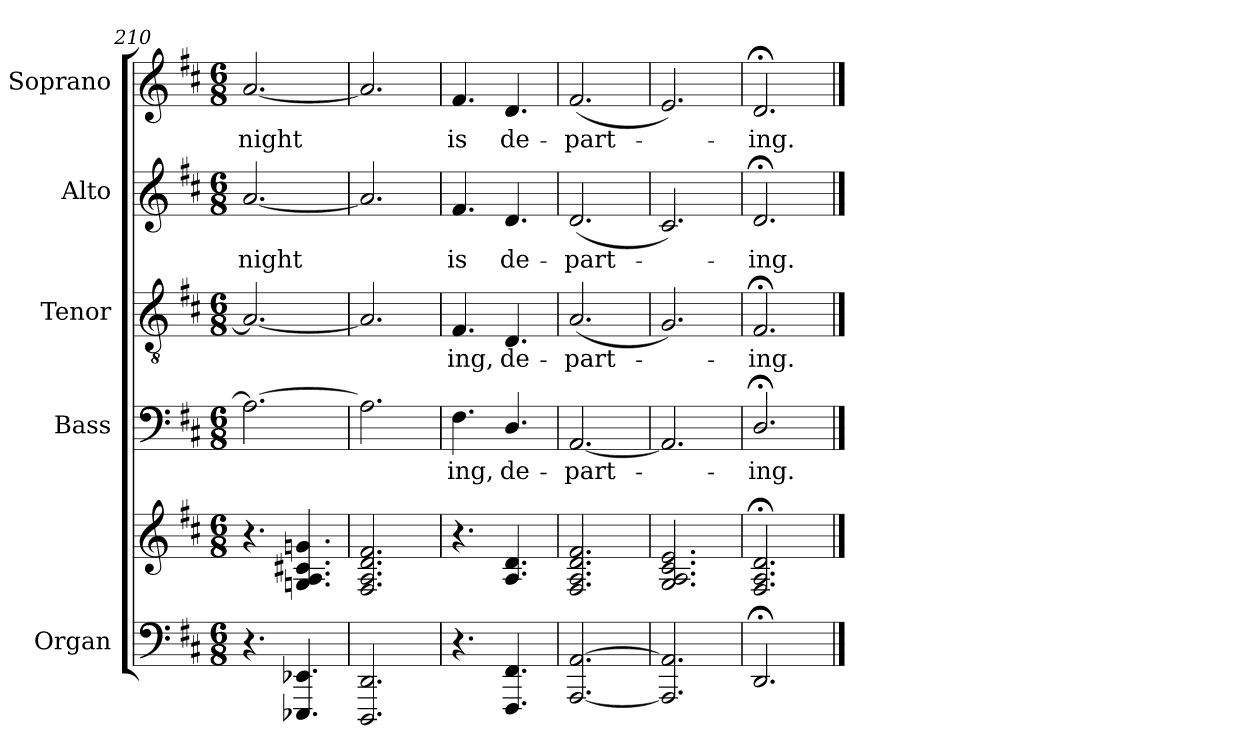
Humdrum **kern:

**kern	**kern	**kern	**text	**kern	**text	**kern	**text	**kern	**text
*part5	*part5	*part4	*part4	*part3	*part3	*part2	*part2	*part1	*part1
*staff6	*staff5	*staff4	*staff4	*staff3	*staff3	*staff2	*staff2	*staff1	*staff1
*I"Organ	*	*I"Bass	*	*I"Tenor	*	*I"Alto	*	*I"Soprano	*
*	*	*I'B	*	*I'T	*	*I'A	*	*I'S	*
*clefF4	*clefG2	*clefF4	*	*clefGv2	*	*clefG2	*	*clefG2	*
*k[f#c#]	*k[f#c#]	*k[f#c#]	*	*k[f#c#]	*	*k[f#c#]	*	*k[f#c#]	*
*D:	*D:	*D:	*	*D:	*	*D:	*	*D:	*
*M6/8	*M6/8	*M6/8	*	*M6/8	*	*M6/8	*	*M6/8	*
=210	=210	=210	=210	=210	=210	=210	=210	=210	=210
!	!	!	!	!	!	!	!LO:LY:b	!	!LO:LY:b
4.r	4.r	2.A_	.	2.A_	.	[2.a	night	[2.a	night
4.EEE-X 4.EE-X	4.Gn 4.A 4.c#X 4.gn	.	.	.	.	.	.	.	.
=211	=211	=211	=211	=211	=211	=211	=211	=211	=211
2.DDD 2.DD	2.F# 2.A 2.d 2.f#	2.A]	.	2.A]	.	2.a]	.	2.a]	.
=212	=212	=212	=212	=212	=212	=212	=212	=212	=212
!	!	!	!LO:LY:b	!	!LO:LY:b	!	!LO:LY:b	!	!LO:LY:b
4.r	4.r	4.F#	ing,	4.F#	ing,	4.f#	is	4.f#	is
!	!	!	!LO:LY:b	!	!LO:LY:b	!	!LO:LY:b	!	!LO:LY:b
4.FFF# 4.FF#	4.A 4.d	4.D/	de-	4.D	de-	4.d	de-	4.d	de-
=213	=213	=213	=213	=213	=213	=213	=213	=213	=213
!	!	!	!LO:LY:b	!	!LO:LY:b	!	!LO:LY:b	!	!LO:LY:b
[2.AAA [2.AA	2.F# 2.A 2.d 2.f#	[2.AA	-part-	(<2.A	-part-	(<2.d	-part-	(<2.f#	-part-
=214	=214	=214	=214	=214	=214	=214	=214	=214	=214
2.AAA] 2.AA]	2.G 2.A 2.c# 2.e	2.AA]	.	2.G)	.	2.c#)	.	2.e)	.
=215	=215	=215	=215	=215	=215	=215	=215	=215	=215
!	!	!	!LO:LY:b	!	!LO:LY:b	!	!LO:LY:b	!	!LO:LY:b
2.DD;<	2.F#;< 2.A;< 2.d;<	2.D;</	ing.	2.F#;<	ing.	2.d;<	ing.	2.d;<	ing.
==	==	==	==	==	==	==	==	==	==
*-	*-	*-	*-	*-	*-	*-	*-	*-	*-
